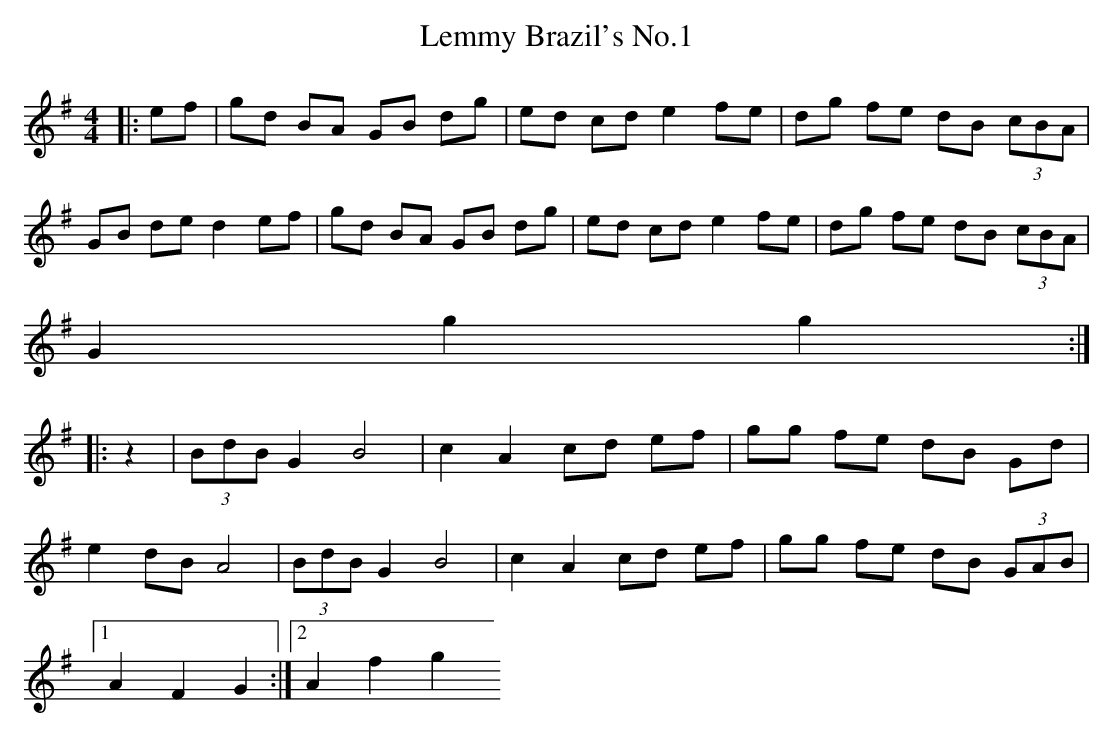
X:1
T:Lemmy Brazil's No.1
M:4/4
L:1/8
K:G
|:ef|gd BA GB dg|ed cd e2fe|dg fe dB  (3cBA|
GB de d2ef|gd BA GB dg|ed cd e2fe|dg fe dB  (3cBA|
G2g2g2:|
|:z2| (3BdB G2B4|c2A2cd ef|gg fe dB Gd|
e2dB A4| (3BdB G2B4|c2A2cd ef|gg fe dB  (3GAB|
[1A2F2G2:|[2A2f2g2
